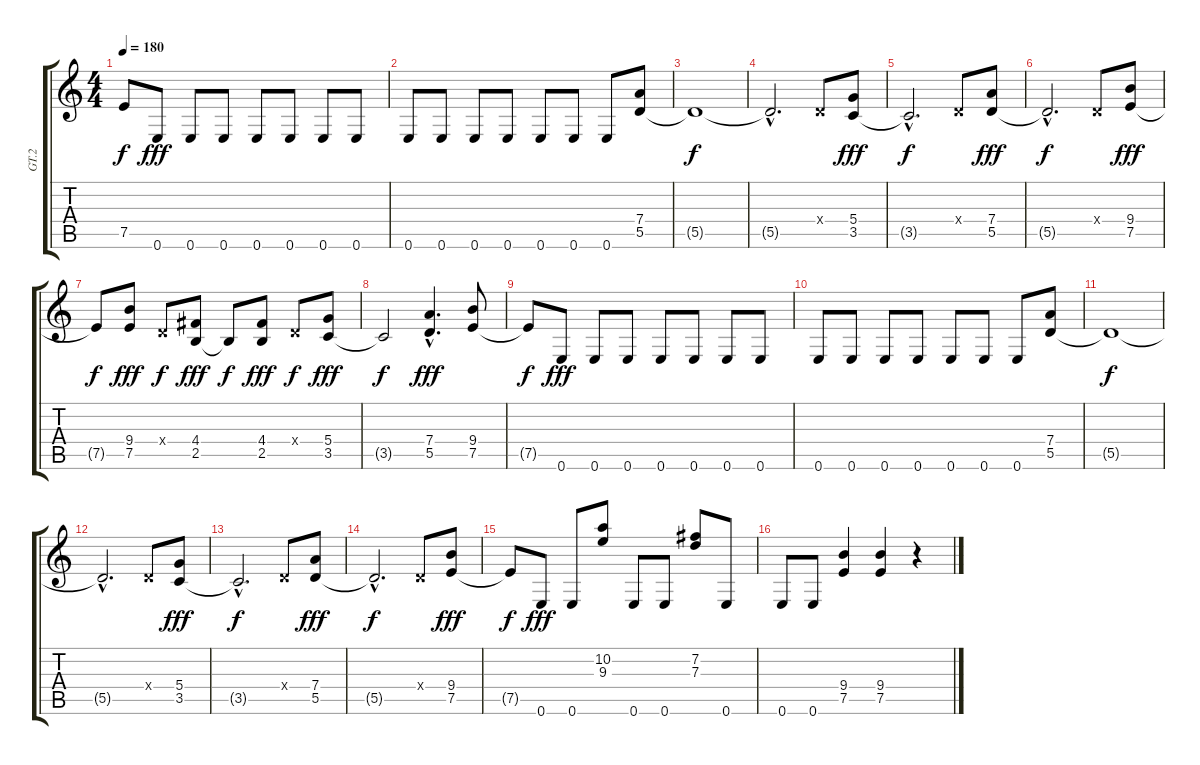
\track ("GT.2" "GT.2") {instrument distortionguitar}
\staff {score tabs}
\tuning (E4 B3 G3 D3 A2 E2) {hide}
\ts (4 4)
\tempo 180
\clef g2
\ks c
7.5{t}.8{dy f} 0.6.8{dy fff} 0.6.8 0.6.8 0.6.8 0.6.8 0.6.8 0.6.8 |
0.6.8 0.6.8 0.6.8 0.6.8 0.6.8 0.6.8 0.6.8 (7.4 5.5).8 |
5.5{t}.1{dy f} |
5.5{hac t}.2{d} 0.4{x}.8 (5.4 3.5).8{dy fff} |
3.5{hac t}.2{d dy f} 0.4{x}.8 (7.4 5.5).8{dy fff} |
5.5{hac t}.2{d dy f} 0.4{x}.8 (9.4 7.5).8{dy fff} |
7.5{t}.8{dy f} (9.4 7.5).8{dy fff} 0.4{x}.8{dy f} (4.4 2.5).8{dy fff} 2.5{t}.8{dy f} (4.4 2.5).8{dy fff} 0.4{x}.8{dy f} (5.4 3.5).8{dy fff} |
3.5{t}.2{dy f} (7.4{hac} 5.5{hac}).4{d dy fff} (9.4 7.5).8 |
7.5{t}.8{dy f} 0.6.8{dy fff} 0.6.8 0.6.8 0.6.8 0.6.8 0.6.8 0.6.8 |
0.6.8 0.6.8 0.6.8 0.6.8 0.6.8 0.6.8 0.6.8 (7.4 5.5).8 |
5.5{t}.1{dy f} |
5.5{hac t}.2{d} 0.4{x}.8 (5.4 3.5).8{dy fff} |
3.5{hac t}.2{d dy f} 0.4{x}.8 (7.4 5.5).8{dy fff} |
5.5{hac t}.2{d dy f} 0.4{x}.8 (9.4 7.5).8{dy fff} |
7.5{t}.8{dy f} 0.6.8{dy fff} 0.6.8 (10.2 9.3).8 0.6.8 0.6.8 (7.2 7.3).8 0.6.8 |
0.6.8 0.6.8 (9.4 7.5).4 (9.4 7.5{ss}).4 r.4
